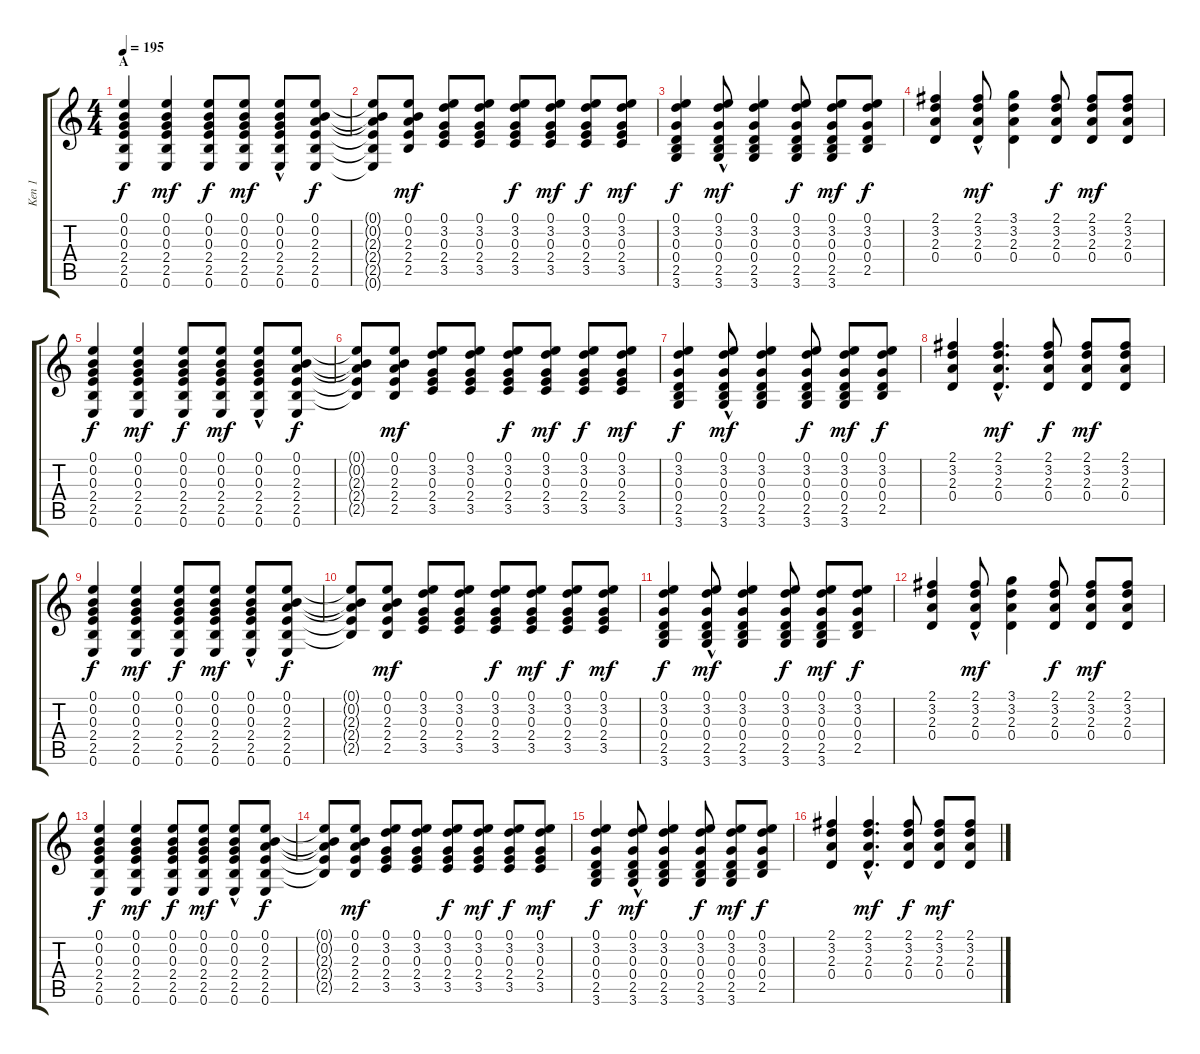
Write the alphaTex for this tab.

\track ("Ken 1" "Ken 1") {instrument acousticguitarsteel}
\staff {score tabs}
\tuning (E4 B3 G3 D3 A2 E2) {hide}
\ts (4 4)
\section ("" "A")
\tempo 195
\clef g2
\ks c
(0.1 0.2 0.3 2.4 2.5 0.6).4{dy f instrument acousticguitarsteel} (0.1 0.2 0.3 2.4 2.5 0.6).4{dy mf} (0.1 0.2 0.3 2.4 2.5 0.6).8{dy f} (0.1 0.2 0.3 2.4 2.5 0.6).8{dy mf} (0.1 0.2 0.3{hac} 2.4{hac} 2.5 0.6).8 (0.1 0.2 2.3 2.4 2.5 0.6).8{dy f} |
(0.1{t} 0.2{t} 2.3{t} 2.4{t} 2.5{t} 0.6{t}).8 (0.1 0.2 2.3 2.4 2.5).8{dy mf} (0.1 3.2 0.3 2.4 3.5).8 (0.1 3.2 0.3 2.4 3.5).8 (0.1 3.2 0.3 2.4 3.5).8{dy f} (0.1 3.2 0.3 2.4 3.5).8{dy mf} (0.1 3.2 0.3 2.4 3.5).8{dy f} (0.1 3.2 0.3 2.4 3.5).8{dy mf} |
(0.1 3.2 0.3 0.4 2.5 3.6).4{dy f} (0.1 3.2 0.3{hac} 0.4{hac} 2.5{hac} 3.6{hac}).8{dy mf} (0.1 3.2 0.3 0.4 2.5 3.6).4 (0.1 3.2 0.3 0.4 2.5 3.6).8{dy f} (0.1 3.2 0.3 0.4 2.5 3.6).8{dy mf} (0.1 3.2 0.3 0.4 2.5).8{dy f} |
(2.1 3.2 2.3 0.4).4 (2.1{hac} 3.2{hac} 2.3{hac} 0.4{hac}).8{dy mf} (3.1 3.2 2.3 0.4).4 (2.1 3.2 2.3 0.4).8{dy f} (2.1 3.2 2.3 0.4).8{dy mf} (2.1 3.2 2.3 0.4).8 |
(0.1 0.2 0.3 2.4 2.5 0.6).4{dy f} (0.1 0.2 0.3 2.4 2.5 0.6).4{dy mf} (0.1 0.2 0.3 2.4 2.5 0.6).8{dy f} (0.1 0.2 0.3 2.4 2.5 0.6).8{dy mf} (0.1 0.2 0.3{hac} 2.4{hac} 2.5 0.6).8 (0.1 0.2 2.3 2.4 2.5 0.6).8{dy f} |
(0.1{t} 0.2{t} 2.3{t} 2.4{t} 2.5{t}).8 (0.1 0.2 2.3 2.4 2.5).8{dy mf} (0.1 3.2 0.3 2.4 3.5).8 (0.1 3.2 0.3 2.4 3.5).8 (0.1 3.2 0.3 2.4 3.5).8{dy f} (0.1 3.2 0.3 2.4 3.5).8{dy mf} (0.1 3.2 0.3 2.4 3.5).8{dy f} (0.1 3.2 0.3 2.4 3.5).8{dy mf} |
(0.1 3.2 0.3 0.4 2.5 3.6).4{dy f} (0.1 3.2 0.3{hac} 0.4{hac} 2.5{hac} 3.6{hac}).8{dy mf} (0.1 3.2 0.3 0.4 2.5 3.6).4 (0.1 3.2 0.3 0.4 2.5 3.6).8{dy f} (0.1 3.2 0.3 0.4 2.5 3.6).8{dy mf} (0.1 3.2 0.3 0.4 2.5).8{dy f} |
(2.1 3.2 2.3 0.4).4 (2.1{hac} 3.2{hac} 2.3{hac} 0.4{hac}).4{d dy mf} (2.1 3.2 2.3 0.4).8{dy f} (2.1 3.2 2.3 0.4).8{dy mf} (2.1 3.2 2.3 0.4).8 |
(0.1 0.2 0.3 2.4 2.5 0.6).4{dy f} (0.1 0.2 0.3 2.4 2.5 0.6).4{dy mf} (0.1 0.2 0.3 2.4 2.5 0.6).8{dy f} (0.1 0.2 0.3 2.4 2.5 0.6).8{dy mf} (0.1 0.2 0.3{hac} 2.4{hac} 2.5 0.6).8 (0.1 0.2 2.3 2.4 2.5 0.6).8{dy f} |
(0.1{t} 0.2{t} 2.3{t} 2.4{t} 2.5{t}).8 (0.1 0.2 2.3 2.4 2.5).8{dy mf} (0.1 3.2 0.3 2.4 3.5).8 (0.1 3.2 0.3 2.4 3.5).8 (0.1 3.2 0.3 2.4 3.5).8{dy f} (0.1 3.2 0.3 2.4 3.5).8{dy mf} (0.1 3.2 0.3 2.4 3.5).8{dy f} (0.1 3.2 0.3 2.4 3.5).8{dy mf} |
(0.1 3.2 0.3 0.4 2.5 3.6).4{dy f} (0.1 3.2 0.3{hac} 0.4{hac} 2.5{hac} 3.6{hac}).8{dy mf} (0.1 3.2 0.3 0.4 2.5 3.6).4 (0.1 3.2 0.3 0.4 2.5 3.6).8{dy f} (0.1 3.2 0.3 0.4 2.5 3.6).8{dy mf} (0.1 3.2 0.3 0.4 2.5).8{dy f} |
(2.1 3.2 2.3 0.4).4 (2.1{hac} 3.2{hac} 2.3{hac} 0.4{hac}).8{dy mf} (3.1 3.2 2.3 0.4).4 (2.1 3.2 2.3 0.4).8{dy f} (2.1 3.2 2.3 0.4).8{dy mf} (2.1 3.2 2.3 0.4).8 |
(0.1 0.2 0.3 2.4 2.5 0.6).4{dy f} (0.1 0.2 0.3 2.4 2.5 0.6).4{dy mf} (0.1 0.2 0.3 2.4 2.5 0.6).8{dy f} (0.1 0.2 0.3 2.4 2.5 0.6).8{dy mf} (0.1 0.2 0.3{hac} 2.4{hac} 2.5 0.6).8 (0.1 0.2 2.3 2.4 2.5 0.6).8{dy f} |
(0.1{t} 0.2{t} 2.3{t} 2.4{t} 2.5{t}).8 (0.1 0.2 2.3 2.4 2.5).8{dy mf} (0.1 3.2 0.3 2.4 3.5).8 (0.1 3.2 0.3 2.4 3.5).8 (0.1 3.2 0.3 2.4 3.5).8{dy f} (0.1 3.2 0.3 2.4 3.5).8{dy mf} (0.1 3.2 0.3 2.4 3.5).8{dy f} (0.1 3.2 0.3 2.4 3.5).8{dy mf} |
(0.1 3.2 0.3 0.4 2.5 3.6).4{dy f} (0.1 3.2 0.3{hac} 0.4{hac} 2.5{hac} 3.6{hac}).8{dy mf} (0.1 3.2 0.3 0.4 2.5 3.6).4 (0.1 3.2 0.3 0.4 2.5 3.6).8{dy f} (0.1 3.2 0.3 0.4 2.5 3.6).8{dy mf} (0.1 3.2 0.3 0.4 2.5).8{dy f} |
(2.1 3.2 2.3 0.4).4 (2.1{hac} 3.2{hac} 2.3{hac} 0.4{hac}).4{d dy mf} (2.1 3.2 2.3 0.4).8{dy f} (2.1 3.2 2.3 0.4).8{dy mf} (2.1 3.2 2.3 0.4).8
